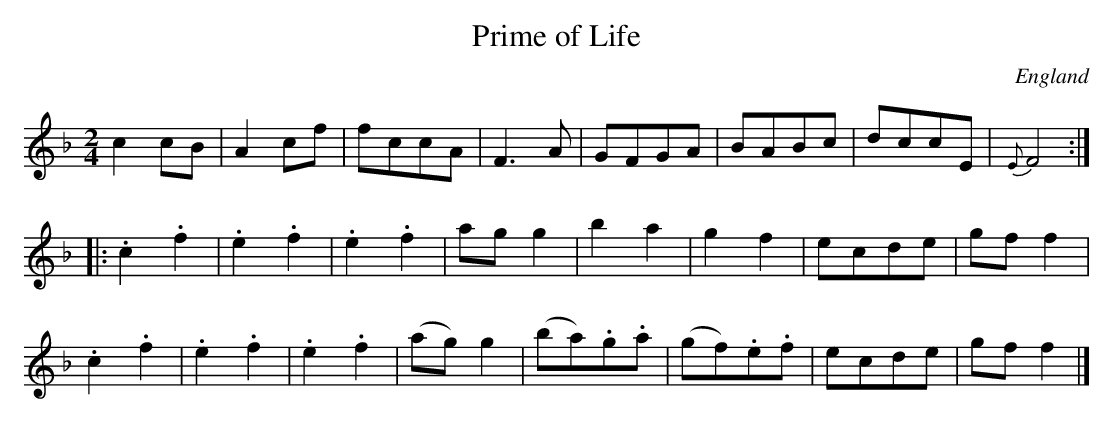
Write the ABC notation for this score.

X:1
T:Prime of Life
L:1/8
M:2/4
O:England
K:F
c2 cB | A2 cf | fccA | F3 A | GFGA | BABc | dccE | {E}F4 ::
.c2. f2 | .e2 .f2 |.e2 .f2 | ag g2 | b2 a2 | g2 f2 | ecde | gf f2 |
.c2 .f2 | .e2 .f2 | .e2 .f2 | (ag) g2 | (ba).g.a | (gf).e.f | ecde | gf f2 |]
